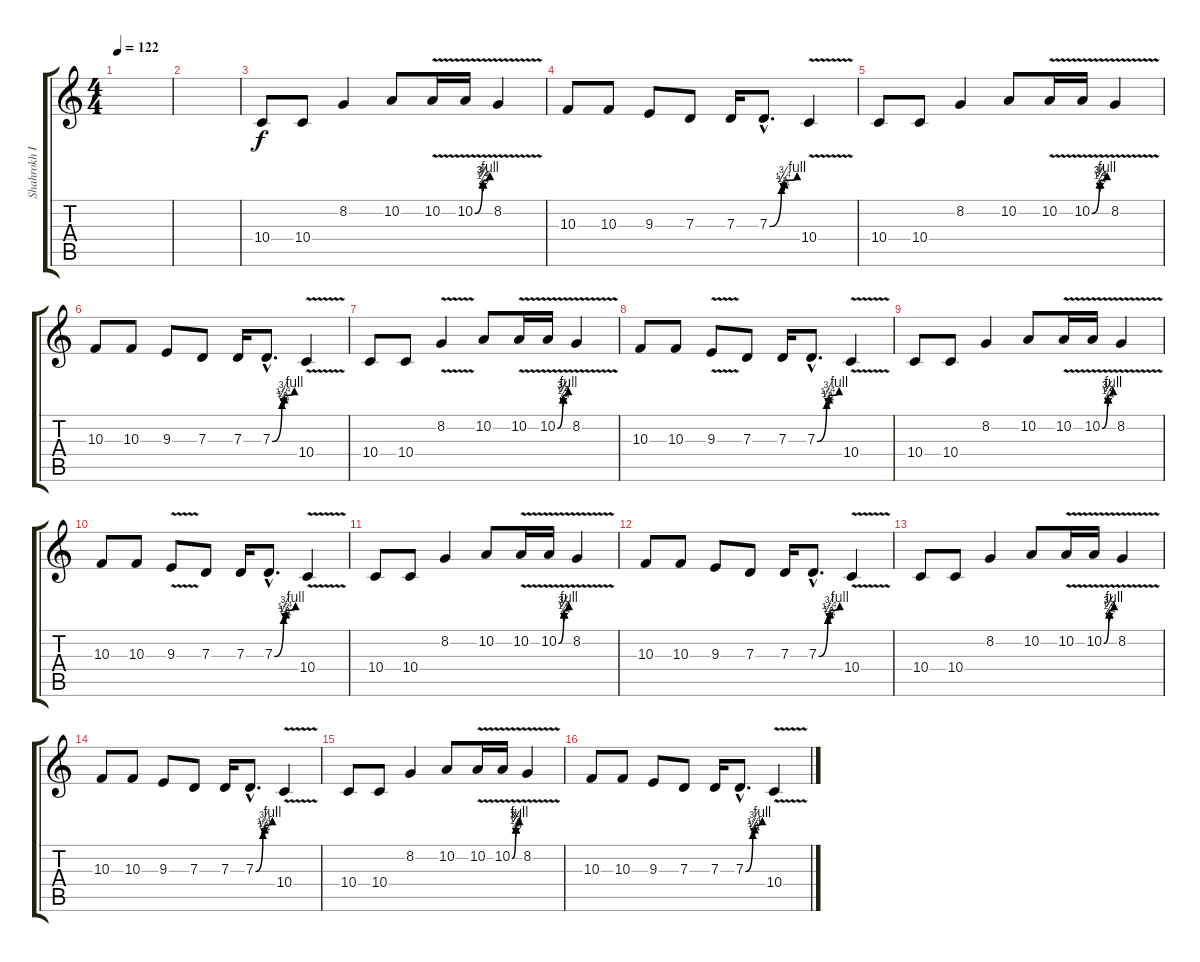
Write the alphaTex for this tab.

\track ("Shahrokh Izadkhah" "Shahrokh I") {instrument sitar}
\staff {score tabs}
\tuning (E4 B3 G3 D3 A2 E2) {hide}
\ts (4 4)
\tempo 122
\clef g2
\ks c
|
|
10.4.8 10.4.8 8.2.4 10.2.8 10.2{v}.16 10.2{be (custom 0 0 30 3 32 1 34 3 60 4) v}.16 8.2{v}.4 |
10.3.8 10.3.8 9.3.8 7.3.8 7.3.16 7.3{be (custom 0 0 26 2 30 1 33 3 60 4) hac}.8{d} 10.4{v}.4 |
10.4.8 10.4.8 8.2.4 10.2.8 10.2{v}.16 10.2{be (custom 0 0 30 3 32 1 34 3 60 4) v}.16 8.2{v}.4 |
10.3.8 10.3.8 9.3.8 7.3.8 7.3.16 7.3{be (custom 0 0 26 2 30 1 33 3 60 4) hac}.8{d} 10.4{v}.4 |
10.4.8 10.4.8 8.2{v}.4 10.2.8 10.2{v}.16 10.2{be (custom 0 0 30 3 32 1 34 3 60 4) v}.16 8.2{v}.4 |
10.3.8 10.3.8 9.3{v}.8 7.3.8 7.3.16 7.3{be (custom 0 0 26 2 30 1 33 3 60 4) hac}.8{d} 10.4{v}.4 |
10.4.8 10.4.8 8.2.4 10.2.8 10.2{v}.16 10.2{be (custom 0 0 30 3 32 1 34 3 60 4) v}.16 8.2{v}.4 |
10.3.8 10.3.8 9.3{v}.8 7.3.8 7.3.16 7.3{be (custom 0 0 26 2 30 1 33 3 60 4) hac}.8{d} 10.4{v}.4 |
10.4.8 10.4.8 8.2.4 10.2.8 10.2{v}.16 10.2{be (custom 0 0 30 3 32 1 34 3 60 4) v}.16 8.2{v}.4 |
10.3.8 10.3.8 9.3.8 7.3.8 7.3.16 7.3{be (custom 0 0 26 2 30 1 33 3 60 4) hac}.8{d} 10.4{v}.4 |
10.4.8 10.4.8 8.2.4 10.2.8 10.2{v}.16 10.2{be (custom 0 0 30 3 32 1 34 3 60 4) v}.16 8.2{v}.4 |
10.3.8 10.3.8 9.3.8 7.3.8 7.3.16 7.3{be (custom 0 0 26 2 30 1 33 3 60 4) hac}.8{d} 10.4{v}.4 |
10.4.8 10.4.8 8.2.4 10.2.8 10.2{v}.16 10.2{be (custom 0 0 30 3 32 1 34 3 60 4) v}.16 8.2{v}.4 |
10.3.8 10.3.8 9.3.8 7.3.8 7.3.16 7.3{be (custom 0 0 26 2 30 1 33 3 60 4) hac}.8{d} 10.4{v}.4
